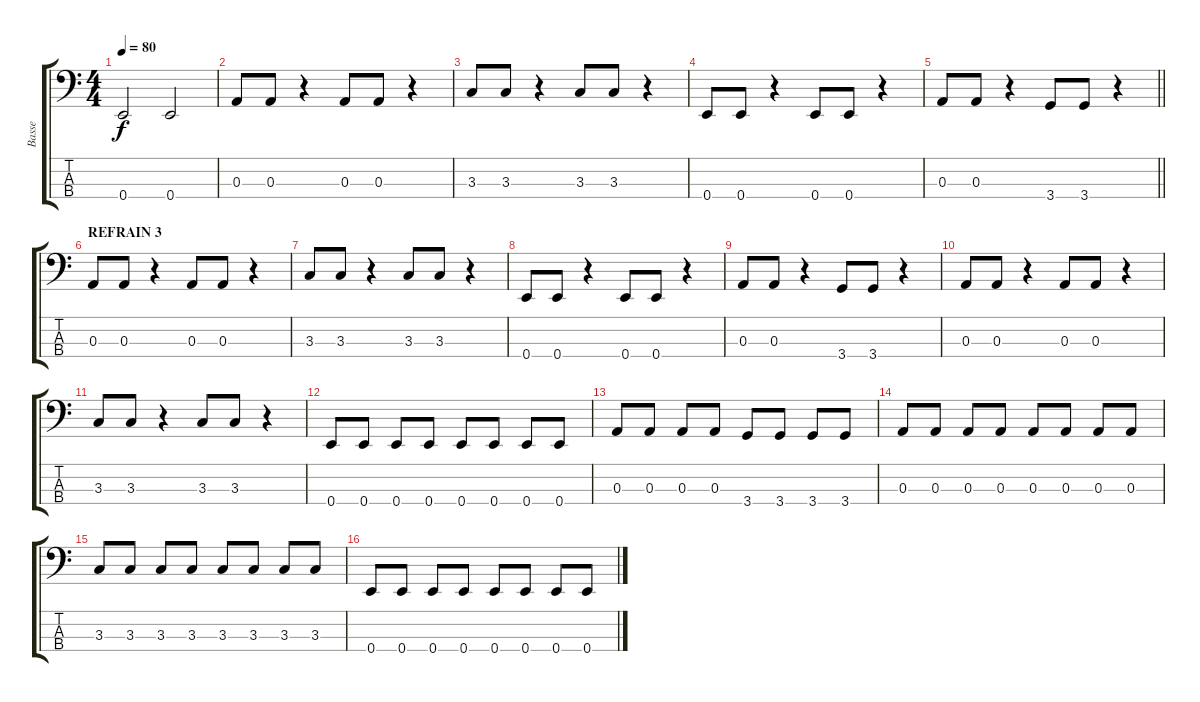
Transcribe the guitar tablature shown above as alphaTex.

\track ("Basse" "Basse") {instrument electricbassfinger}
\staff {score tabs}
\tuning (G2 D2 A1 E1) {hide}
\ts (4 4)
\tempo 80
\clef f4
\ks c
0.4.2{dy f} 0.4.2 |
0.3.8 0.3.8 r.4 0.3.8 0.3.8 r.4 |
3.3.8 3.3.8 r.4 3.3.8 3.3.8 r.4 |
0.4.8 0.4.8 r.4 0.4.8 0.4.8 r.4 |
\barLineRight lightlight
0.3.8 0.3.8 r.4 3.4.8 3.4.8 r.4 |
\section ("" "REFRAIN 3")
0.3.8 0.3.8 r.4 0.3.8 0.3.8 r.4 |
3.3.8 3.3.8 r.4 3.3.8 3.3.8 r.4 |
0.4.8 0.4.8 r.4 0.4.8 0.4.8 r.4 |
0.3.8 0.3.8 r.4 3.4.8 3.4.8 r.4 |
0.3.8 0.3.8 r.4 0.3.8 0.3.8 r.4 |
3.3.8 3.3.8 r.4 3.3.8 3.3.8 r.4 |
0.4.8 0.4.8 0.4.8 0.4.8 0.4.8 0.4.8 0.4.8 0.4.8 |
0.3.8 0.3.8 0.3.8 0.3.8 3.4.8 3.4.8 3.4.8 3.4.8 |
0.3.8 0.3.8 0.3.8 0.3.8 0.3.8 0.3.8 0.3.8 0.3.8 |
3.3.8 3.3.8 3.3.8 3.3.8 3.3.8 3.3.8 3.3.8 3.3.8 |
0.4.8 0.4.8 0.4.8 0.4.8 0.4.8 0.4.8 0.4.8 0.4.8
